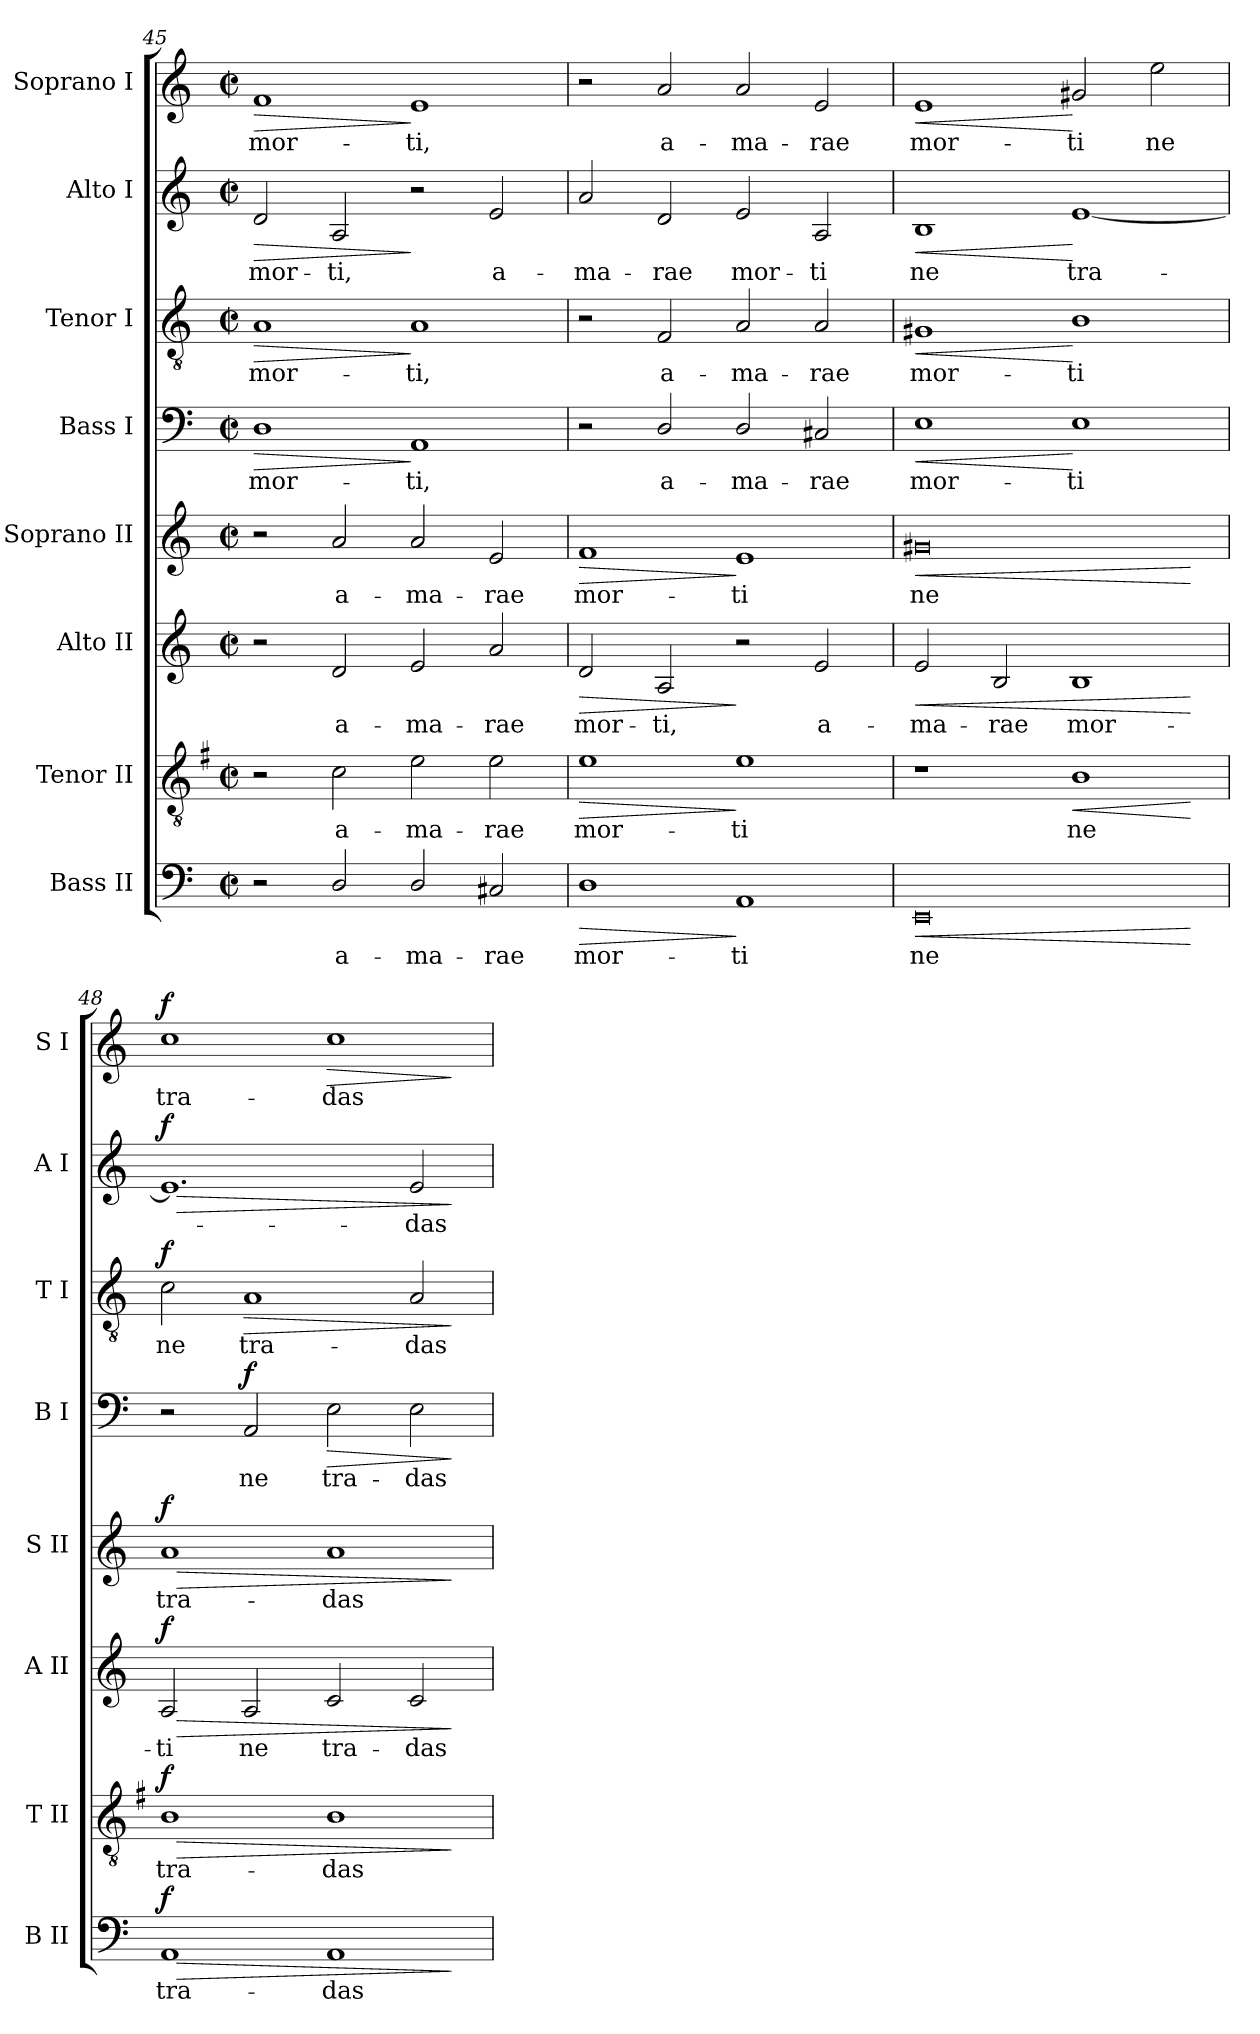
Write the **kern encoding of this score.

**kern	**text	**dynam	**kern	**text	**dynam	**kern	**text	**dynam	**kern	**text	**dynam	**kern	**text	**dynam	**kern	**text	**dynam	**kern	**text	**dynam	**kern	**text	**dynam
*part8	*part8	*part8	*part7	*part7	*part7	*part6	*part6	*part6	*part5	*part5	*part5	*part4	*part4	*part4	*part3	*part3	*part3	*part2	*part2	*part2	*part1	*part1	*part1
*staff8	*staff8	*staff8	*staff7	*staff7	*staff7	*staff6	*staff6	*staff6	*staff5	*staff5	*staff5	*staff4	*staff4	*staff4	*staff3	*staff3	*staff3	*staff2	*staff2	*staff2	*staff1	*staff1	*staff1
*I"Bass II	*	*	*I"Tenor II	*	*	*I"Alto II	*	*	*I"Soprano II	*	*	*I"Bass I	*	*	*I"Tenor I	*	*	*I"Alto I	*	*	*I"Soprano I	*	*
*I'B II	*	*	*I'T II	*	*	*I'A II	*	*	*I'S II	*	*	*I'B I	*	*	*I'T I	*	*	*I'A I	*	*	*I'S I	*	*
*clefF4	*	*	*clefGv2	*	*	*clefG2	*	*	*clefG2	*	*	*clefF4	*	*	*clefGv2	*	*	*clefG2	*	*	*clefG2	*	*
*	*	*	*ITrd4c7	*	*	*	*	*	*	*	*	*	*	*	*	*	*	*	*	*	*	*	*
*k[]	*	*	*k[]	*	*	*k[]	*	*	*k[]	*	*	*k[]	*	*	*k[]	*	*	*k[]	*	*	*k[]	*	*
*C:	*	*	*C:	*	*	*C:	*	*	*C:	*	*	*C:	*	*	*C:	*	*	*C:	*	*	*C:	*	*
*M4/2	*	*	*M4/2	*	*	*M4/2	*	*	*M4/2	*	*	*M4/2	*	*	*M4/2	*	*	*M4/2	*	*	*M4/2	*	*
*met(c|)	*	*	*met(c|)	*	*	*met(c|)	*	*	*met(c|)	*	*	*met(c|)	*	*	*met(c|)	*	*	*met(c|)	*	*	*met(c|)	*	*
=45	=45	=45	=45	=45	=45	=45	=45	=45	=45	=45	=45	=45	=45	=45	=45	=45	=45	=45	=45	=45	=45	=45	=45
!	!	!	!	!	!	!	!	!	!	!	!	!	!LO:LY:b	!LO:HP:b	!	!LO:LY:b	!LO:HP:b	!	!LO:LY:b	!LO:HP:b	!	!LO:LY:b	!LO:HP:b
2r	.	.	2r	.	.	2r	.	.	2r	.	.	1D	mor-	>	1A	mor-	>	2d	mor-	>	1f	mor-	>
!	!LO:LY:b	!	!	!LO:LY:b	!	!	!LO:LY:b	!	!	!LO:LY:b	!	!	!	!	!	!	!	!	!LO:LY:b	!	!	!	!
2D/	a-	.	2F	a-	.	2d	a-	.	2a	a-	.	.	.	.	.	.	.	2A	-ti,	.	.	.	.
!	!LO:LY:b	!	!	!LO:LY:b	!	!	!LO:LY:b	!	!	!LO:LY:b	!	!	!LO:LY:b	!	!	!LO:LY:b	!	!	!	!	!	!LO:LY:b	!
2D/	-ma-	.	2A	-ma-	.	2e	-ma-	.	2a	-ma-	.	1AA	-ti,	]	1A	-ti,	]	2r	.	]	1e	-ti,	]
!	!LO:LY:b	!	!	!LO:LY:b	!	!	!LO:LY:b	!	!	!LO:LY:b	!	!	!	!	!	!	!	!	!LO:LY:b	!	!	!	!
2C#X	-rae	.	2A	-rae	.	2a	-rae	.	2e	-rae	.	.	.	.	.	.	.	2e	a-	.	.	.	.
=46	=46	=46	=46	=46	=46	=46	=46	=46	=46	=46	=46	=46	=46	=46	=46	=46	=46	=46	=46	=46	=46	=46	=46
!	!LO:LY:b	!LO:HP:b	!	!LO:LY:b	!LO:HP:b	!	!LO:LY:b	!LO:HP:b	!	!LO:LY:b	!LO:HP:b	!	!	!	!	!	!	!	!LO:LY:b	!	!	!	!
1D	mor-	>	1A	mor-	>	2d	mor-	>	1f	mor-	>	2r	.	.	2r	.	.	2a	-ma-	.	2r	.	.
!	!	!	!	!	!	!	!LO:LY:b	!	!	!	!	!	!LO:LY:b	!	!	!LO:LY:b	!	!	!LO:LY:b	!	!	!LO:LY:b	!
.	.	.	.	.	.	2A	-ti,	.	.	.	.	2D/	a-	.	2F	a-	.	2d	-rae	.	2a	a-	.
!	!LO:LY:b	!	!	!LO:LY:b	!	!	!	!	!	!LO:LY:b	!	!	!LO:LY:b	!	!	!LO:LY:b	!	!	!LO:LY:b	!	!	!LO:LY:b	!
1AA	-ti	]	1A	-ti	]	2r	.	]	1e	-ti	]	2D/	-ma-	.	2A	-ma-	.	2e	mor-	.	2a	-ma-	.
!	!	!	!	!	!	!	!LO:LY:b	!	!	!	!	!	!LO:LY:b	!	!	!LO:LY:b	!	!	!LO:LY:b	!	!	!LO:LY:b	!
.	.	.	.	.	.	2e	a-	.	.	.	.	2C#X	-rae	.	2A	-rae	.	2A	-ti	.	2e	-rae	.
=47	=47	=47	=47	=47	=47	=47	=47	=47	=47	=47	=47	=47	=47	=47	=47	=47	=47	=47	=47	=47	=47	=47	=47
!	!LO:LY:b	!LO:HP:b	!	!	!	!	!LO:LY:b	!LO:HP:b	!	!LO:LY:b	!LO:HP:b	!	!LO:LY:b	!LO:HP:b	!	!LO:LY:b	!LO:HP:b	!	!LO:LY:b	!LO:HP:b	!	!LO:LY:b	!LO:HP:b
0EE	ne	<	1r	.	.	2e	-ma-	<	0g#X	ne	<	1E	mor-	<	1G#X	mor-	<	1B	ne	<	1e	mor-	<
!	!	!	!	!	!	!	!LO:LY:b	!	!	!	!	!	!	!	!	!	!	!	!	!	!	!	!
.	.	.	.	.	.	2B	-rae	.	.	.	.	.	.	.	.	.	.	.	.	.	.	.	.
!	!	!	!	!LO:LY:b	!LO:HP:b	!	!LO:LY:b	!	!	!	!	!	!LO:LY:b	!	!	!LO:LY:b	!	!	!LO:LY:b	!	!	!LO:LY:b	!
.	.	.	1E	ne	<	1B	mor-	.	.	.	.	1E	-ti	[	1B	-ti	[	[1e	tra-	[	2g#X	-ti	[
!	!	!	!	!	!	!	!	!	!	!	!	!	!	!	!	!	!	!	!	!	!	!LO:LY:b	!
.	.	.	.	.	.	.	.	.	.	.	.	.	.	.	.	.	.	.	.	.	2ee	ne	.
.	.	[	.	.	[	.	.	[	.	.	[	.	.	.	.	.	.	.	.	.	.	.	.
=48	=48	=48	=48	=48	=48	=48	=48	=48	=48	=48	=48	=48	=48	=48	=48	=48	=48	=48	=48	=48	=48	=48	=48
!	!LO:LY:b	!LO:HP:b	!	!LO:LY:b	!LO:HP:b	!	!LO:LY:b	!LO:HP:b	!	!LO:LY:b	!LO:HP:b	!	!	!	!	!LO:LY:b	!	!	!	!LO:HP:b	!	!LO:LY:b	!
!	!	!LO:DY:n=1:b	!	!	!LO:DY:n=1:b	!	!	!LO:DY:n=1:b	!	!	!LO:DY:n=1:b	!	!	!	!	!	!LO:DY:b	!	!	!LO:DY:n=1:b	!	!	!LO:DY:b
1AA	tra-	> f	1E	tra-	> f	2A	ti	> f	1a	tra-	> f	2r	.	.	2c	ne	f	1.e]	.	> f	1cc	tra-	f
!	!	!	!	!	!	!	!LO:LY:b	!	!	!	!	!	!LO:LY:b	!LO:DY:b	!	!LO:LY:b	!LO:HP:b	!	!	!	!	!	!
.	.	.	.	.	.	2A	ne	.	.	.	.	2AA	ne	f	1A	tra-	>	.	.	.	.	.	.
!	!LO:LY:b	!	!	!LO:LY:b	!	!	!LO:LY:b	!	!	!LO:LY:b	!	!	!LO:LY:b	!LO:HP:b	!	!	!	!	!	!	!	!LO:LY:b	!LO:HP:b
1AA	-das	.	1E	-das	.	2c	tra-	.	1a	-das	.	2E	tra-	>	.	.	.	.	.	.	1cc	-das	>
!	!	!	!	!	!	!	!LO:LY:b	!	!	!	!	!	!LO:LY:b	!	!	!LO:LY:b	!	!	!LO:LY:b	!	!	!	!
.	.	.	.	.	.	2c	-das	.	.	.	.	2E	-das	.	2A	-das	.	2e	das	.	.	.	.
.	.	]	.	.	]	.	.	]	.	.	]	.	.	]	.	.	]	.	.	]	.	.	]
=	=	=	=	=	=	=	=	=	=	=	=	=	=	=	=	=	=	=	=	=	=	=	=
*-	*-	*-	*-	*-	*-	*-	*-	*-	*-	*-	*-	*-	*-	*-	*-	*-	*-	*-	*-	*-	*-	*-	*-
